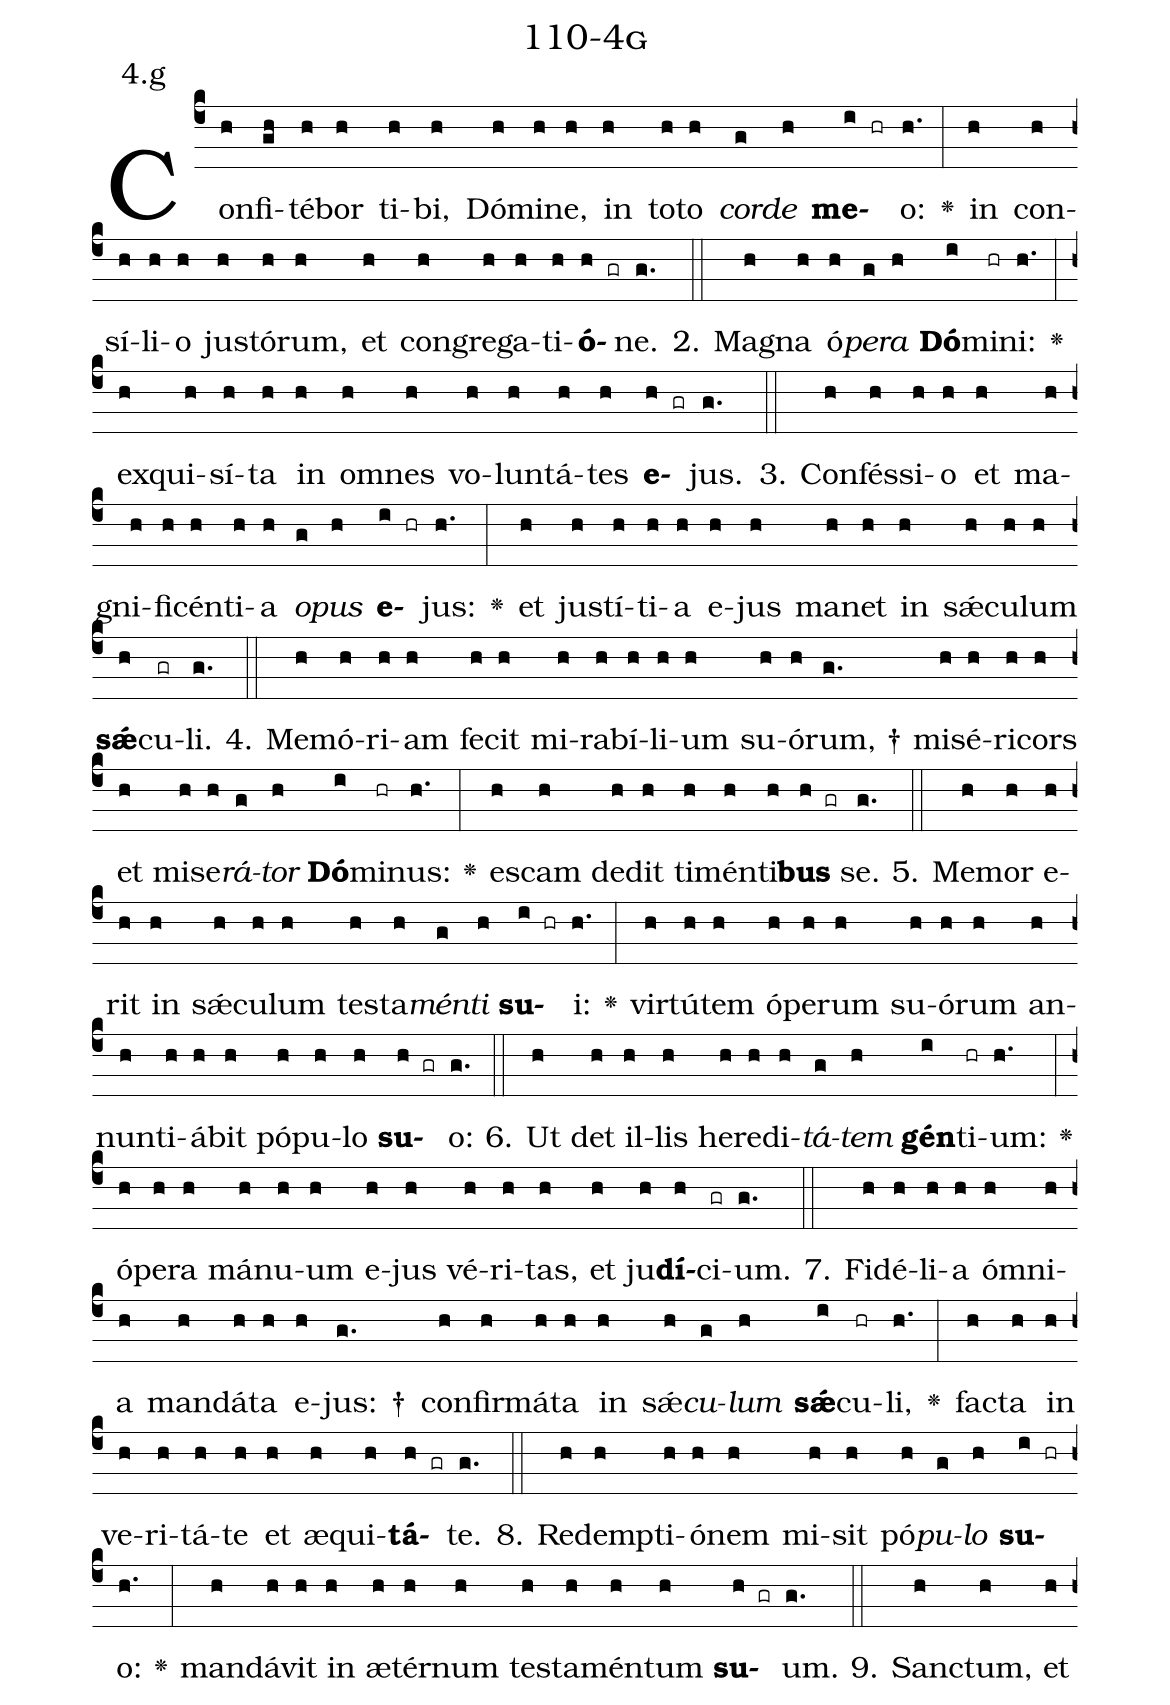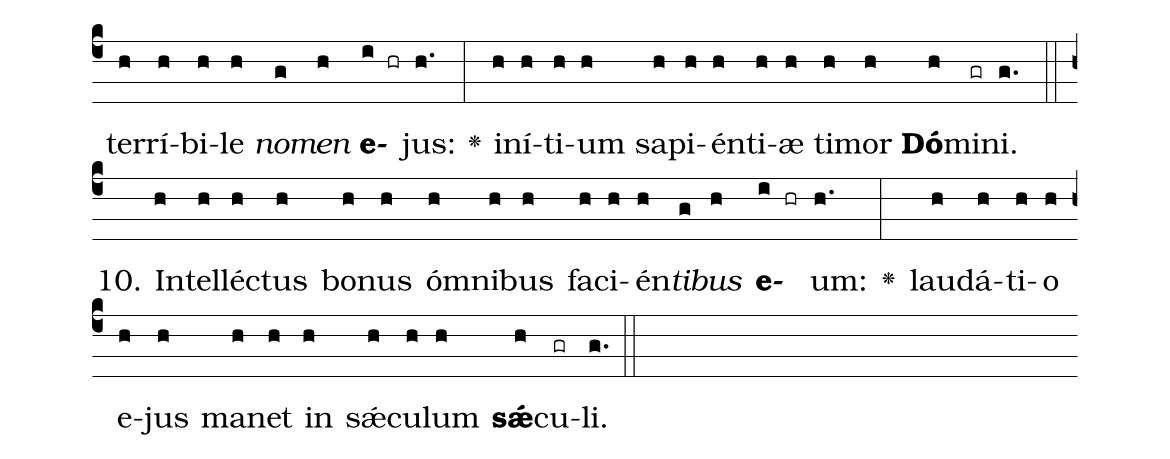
name: 110-4g;
annotation: 4.g;
%%
(c4)Con(h)fi(gh)té(h)bor(h) ti(h)bi,(h) Dó(h)mi(h)ne,(h) in(h) to(h)to(h) <i>cor</i>(g)<i>de</i>(h) <b>me</b>(i hr)o:(h.) <v>\greheightstar</v>(:) in(h) con(h)sí(h)li(h)o(h) jus(h)tó(h)rum,(h) et(h) con(h)gre(h)ga(h)ti(h)<b>ó</b>(h gr)ne.(g.) (::)
2. Ma(h)gna(h) ó(h)<i>pe</i>(g)<i>ra</i>(h) <b>Dó</b>(i)mi(hr)ni:(h.) <v>\greheightstar</v>(:) ex(h)qui(h)sí(h)ta(h) in(h) om(h)nes(h) vo(h)lun(h)tá(h)tes(h) <b>e</b>(h gr)jus.(g.) (::)
3. Con(h)fés(h)si(h)o(h) et(h) ma(h)gni(h)fi(h)cén(h)ti(h)a(h) <i>o</i>(g)<i>pus</i>(h) <b>e</b>(i hr)jus:(h.) <v>\greheightstar</v>(:) et(h) jus(h)tí(h)ti(h)a(h) e(h)jus(h) ma(h)net(h) in(h) sǽ(h)cu(h)lum(h) <b>sǽ</b>(h)cu(gr)li.(g.) (::)
4. Me(h)mó(h)ri(h)am(h) fe(h)cit(h) mi(h)ra(h)bí(h)li(h)um(h) su(h)ó(h)rum, †(g.) mi(h)sé(h)ri(h)cors(h) et(h) mi(h)se(h)<i>rá</i>(g)<i>tor</i>(h) <b>Dó</b>(i)mi(hr)nus:(h.) <v>\greheightstar</v>(:) es(h)cam(h) de(h)dit(h) ti(h)mén(h)ti(h)<b>bus</b>(h gr) se.(g.) (::)
5. Me(h)mor(h) e(h)rit(h) in(h) sǽ(h)cu(h)lum(h) tes(h)ta(h)<i>mén</i>(g)<i>ti</i>(h) <b>su</b>(i hr)i:(h.) <v>\greheightstar</v>(:) vir(h)tú(h)tem(h) ó(h)pe(h)rum(h) su(h)ó(h)rum(h) an(h)nun(h)ti(h)á(h)bit(h) pó(h)pu(h)lo(h) <b>su</b>(h gr)o:(g.) (::)
6. Ut(h) det(h) il(h)lis(h) he(h)re(h)di(h)<i>tá</i>(g)<i>tem</i>(h) <b>gén</b>(i)ti(hr)um:(h.) <v>\greheightstar</v>(:) ó(h)pe(h)ra(h) má(h)nu(h)um(h) e(h)jus(h) vé(h)ri(h)tas,(h) et(h) ju(h)<b>dí</b>(h)ci(gr)um.(g.) (::)
7. Fi(h)dé(h)li(h)a(h) óm(h)ni(h)a(h) man(h)dá(h)ta(h) e(h)jus: †(g.) con(h)fir(h)má(h)ta(h) in(h) sǽ(h)<i>cu</i>(g)<i>lum</i>(h) <b>sǽ</b>(i)cu(hr)li,(h.) <v>\greheightstar</v>(:) fac(h)ta(h) in(h) ve(h)ri(h)tá(h)te(h) et(h) æ(h)qui(h)<b>tá</b>(h gr)te.(g.) (::)
8. Red(h)emp(h)ti(h)ó(h)nem(h) mi(h)sit(h) pó(h)<i>pu</i>(g)<i>lo</i>(h) <b>su</b>(i hr)o:(h.) <v>\greheightstar</v>(:) man(h)dá(h)vit(h) in(h) æ(h)tér(h)num(h) tes(h)ta(h)mén(h)tum(h) <b>su</b>(h gr)um.(g.) (::)
9. Sanc(h)tum,(h) et(h) ter(h)rí(h)bi(h)le(h) <i>no</i>(g)<i>men</i>(h) <b>e</b>(i hr)jus:(h.) <v>\greheightstar</v>(:) in(h)í(h)ti(h)um(h) sa(h)pi(h)én(h)ti(h)æ(h) ti(h)mor(h) <b>Dó</b>(h)mi(gr)ni.(g.) (::)
10. In(h)tel(h)léc(h)tus(h) bo(h)nus(h) óm(h)ni(h)bus(h) fa(h)ci(h)én(h)<i>ti</i>(g)<i>bus</i>(h) <b>e</b>(i hr)um:(h.) <v>\greheightstar</v>(:) lau(h)dá(h)ti(h)o(h) e(h)jus(h) ma(h)net(h) in(h) sǽ(h)cu(h)lum(h) <b>sǽ</b>(h)cu(gr)li.(g.) (::)
